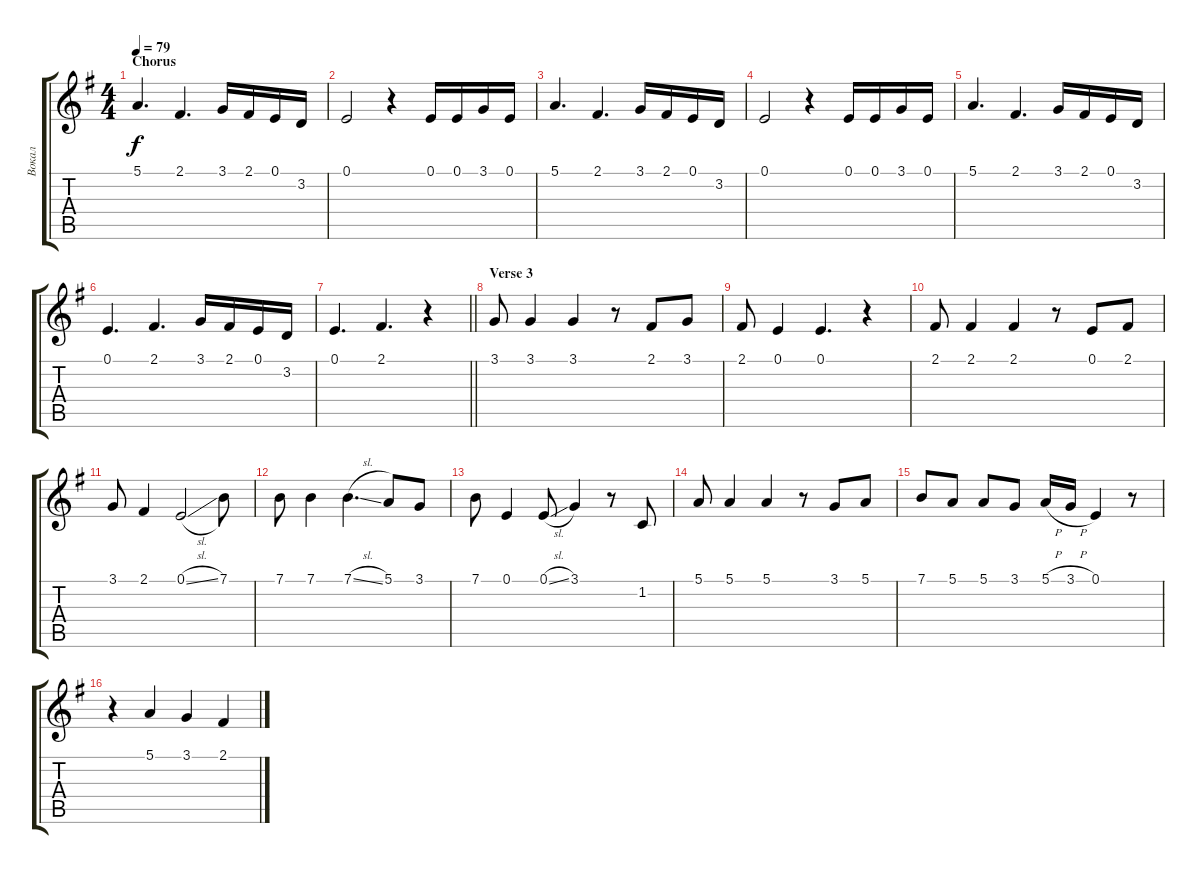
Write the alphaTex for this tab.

\track ("Вокал" "Вокал") {instrument trumpet}
\staff {score tabs}
\tuning (E4 B3 G3 D3 A2 E2) {hide}
\ts (4 4)
\section ("" "Chorus")
\tempo 79
\clef g2
\ks eminor
5.1.4{d dy f} 2.1.4{d} 3.1.16 2.1.16 0.1.16 3.2.16 |
0.1.2 r.4 0.1.16 0.1.16 3.1.16 0.1.16 |
5.1.4{d} 2.1.4{d} 3.1.16 2.1.16 0.1.16 3.2.16 |
0.1.2 r.4 0.1.16 0.1.16 3.1.16 0.1.16 |
5.1.4{d} 2.1.4{d} 3.1.16 2.1.16 0.1.16 3.2.16 |
0.1.4{d} 2.1.4{d} 3.1.16 2.1.16 0.1.16 3.2.16 |
\barLineRight lightlight
0.1.4{d} 2.1.4{d} r.4 |
\section ("" "Verse 3")
3.1.8 3.1.4 3.1.4 r.8 2.1.8 3.1.8 |
2.1.8 0.1.4 0.1.4{d} r.4 |
2.1.8 2.1.4 2.1.4 r.8 0.1.8 2.1.8 |
3.1.8 2.1.4 0.1{sl}.2 7.1.8 |
7.1.8 7.1.4 7.1{sl}.4{d} 5.1.8 3.1.8 |
7.1.8 0.1.4 0.1{sl}.8 3.1.4 r.8 1.2.8 |
5.1.8 5.1.4 5.1.4 r.8 3.1.8 5.1.8 |
7.1.8 5.1.8 5.1.8 3.1.8 5.1{h}.16 3.1{h}.16 0.1.4 r.8 |
r.4 5.1.4 3.1.4 2.1.4
